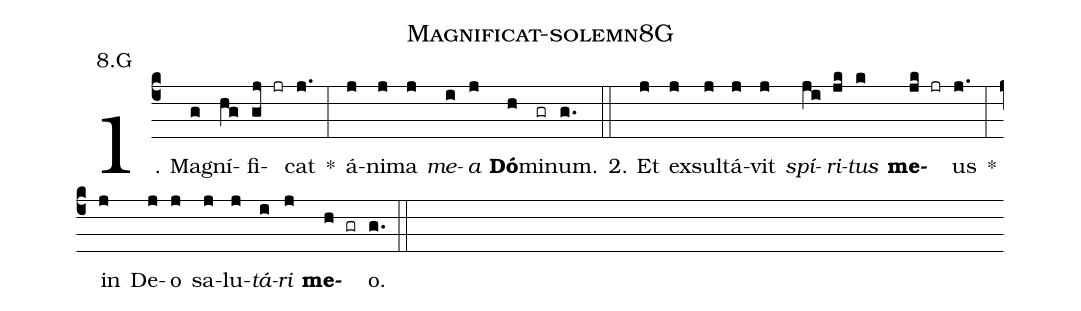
name: Magnificat-solemn8G;
annotation: 8.G;
%%
(c4)1. Ma(g)gní(hg)fi(gj jr)cat(j.) *(:) á(j)ni(j)ma(j) <i>me</i>(i)<i>a</i>(j) <b>Dó</b>(h)mi(gr)num.(g.) (::)
2. Et(j) ex(j)sul(j)tá(j)vit(j) <i>spí</i>(ji)<i>ri</i>(jk)<i>tus</i>(k) <b>me</b>(jk jr)us(j.) *(:) in(j) De(j)o(j) sa(j)lu(j)<i>tá</i>(i)<i>ri</i>(j) <b>me</b>(h gr)o.(g.) (::)
